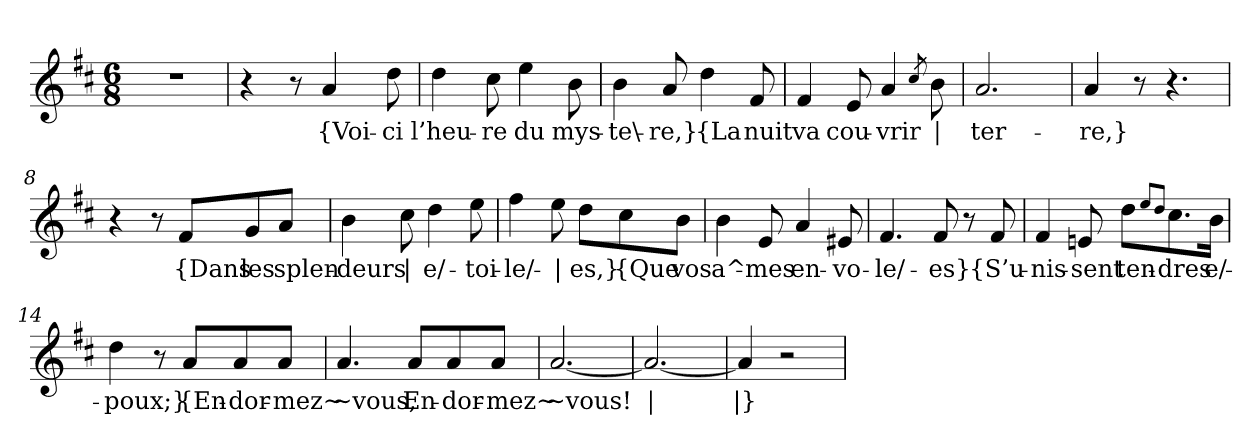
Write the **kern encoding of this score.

**kern	**text
*part1	*part1
*staff1	*staff1
*clefG2	*
*k[f#c#]	*
*M6/8	*
=1	=1
2.r	.
=2	=2
4r	.
8r	.
!	!LO:LY:b
4a/	{Voi-
!	!LO:LY:b
8dd\	-ci
=3	=3
!	!LO:LY:b
4dd\	l’heu-
!	!LO:LY:b
8cc#\	-re
!	!LO:LY:b
4ee\	du
!	!LO:LY:b
8b\	mys-
=4	=4
!	!LO:LY:b
4b\	-te\-
!	!LO:LY:b
8a/	-re,}
!	!LO:LY:b
4dd\	{La
!	!LO:LY:b
8f#/	nuit
=5	=5
!	!LO:LY:b
4f#/	va
!	!LO:LY:b
8e/	cou-
!	!LO:LY:b
4a/	-vrir
8qcc#/	.
!	!LO:LY:b
8b\	|
=6	=6
!	!LO:LY:b
2.a/	ter-
=7	=7
!	!LO:LY:b
4a/	-re,}
8r	.
4.r	.
!!LO:LB:g=z
=8	=8
4r	.
8r	.
!	!LO:LY:b
8f#/L	{Dans
!	!LO:LY:b
8g/	les
!	!LO:LY:b
8a/J	splen-
=9	=9
!	!LO:LY:b
4b\	-deurs
!	!LO:LY:b
8cc#\	|
!	!LO:LY:b
4dd\	e/-
!	!LO:LY:b
8ee\	-toi-
=10	=10
!	!LO:LY:b
4ff#\	-le/-
!	!LO:LY:b
8ee\	|
!	!LO:LY:b
8dd\L	-es,}
!	!LO:LY:b
8cc#\	{Que
!	!LO:LY:b
8b\J	vos
=11	=11
!	!LO:LY:b
4b\	a^-
!	!LO:LY:b
8e/	-mes
!	!LO:LY:b
4a/	en-
!	!LO:LY:b
8e#X/	-vo-
=12	=12
!	!LO:LY:b
4.f#/	-le/-
!	!LO:LY:b
8f#/	-es}
8r	.
!	!LO:LY:b
8f#/	{S’u-
!!LO:LB:g=z
=13	=13
!	!LO:LY:b
4f#/	-nis-
!	!LO:LY:b
8en/	-sent
!	!LO:LY:b
8dd\L	ten-
8qee/L	.
8qdd/J	.
!	!LO:LY:b
8.cc#\	-dres
!	!LO:LY:b
16b\Jk	e/-
=14	=14
!	!LO:LY:b
4dd\	-poux;}
8r	.
!	!LO:LY:b
8a/L	{En-
!	!LO:LY:b
8a/	-dor-
!	!LO:LY:b
8a/J	-mez~
=15	=15
!	!LO:LY:b
4.a/	~vous,
!	!LO:LY:b
8a/L	En-
!	!LO:LY:b
8a/	-dor-
!	!LO:LY:b
8a/J	-mez~
=16	=16
!	!LO:LY:b
[2.a/	~vous!
=17	=17
!	!LO:LY:b
2.a/_	|
=18	=18
!	!LO:LY:b
4a/]	|}
2r	.
=	=
*-	*-
